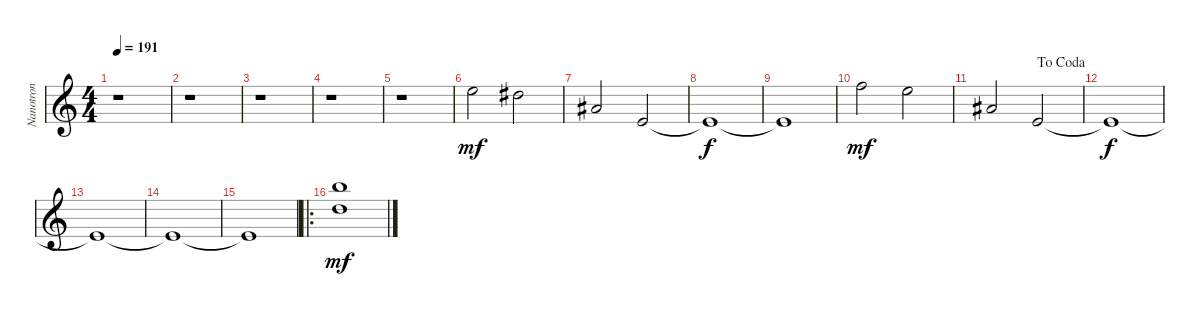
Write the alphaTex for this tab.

\track ("Nanotron" "Nanotron") {instrument stringensemble1}
\staff {score}
\tuning (E4 B3 G3 D3 A2 E2 B1) {hide}
\ts (4 4)
\tempo 191
\clef g2
\ks c
r.1{dy f} |
r.1 |
r.1 |
r.1 |
r.1 |
12.1.2{dy mf} 11.1.2 |
11.2.2 9.3.2 |
9.3{t}.1{dy f} |
9.3{t}.1 |
13.1.2{dy mf} 12.1.2 |
\jump dacoda
11.2.2 9.3.2 |
9.3{t}.1{dy f} |
9.3{t}.1 |
9.3{t}.1 |
9.3{t}.1 |
\ro
(19.1 19.3).1{dy mf}
